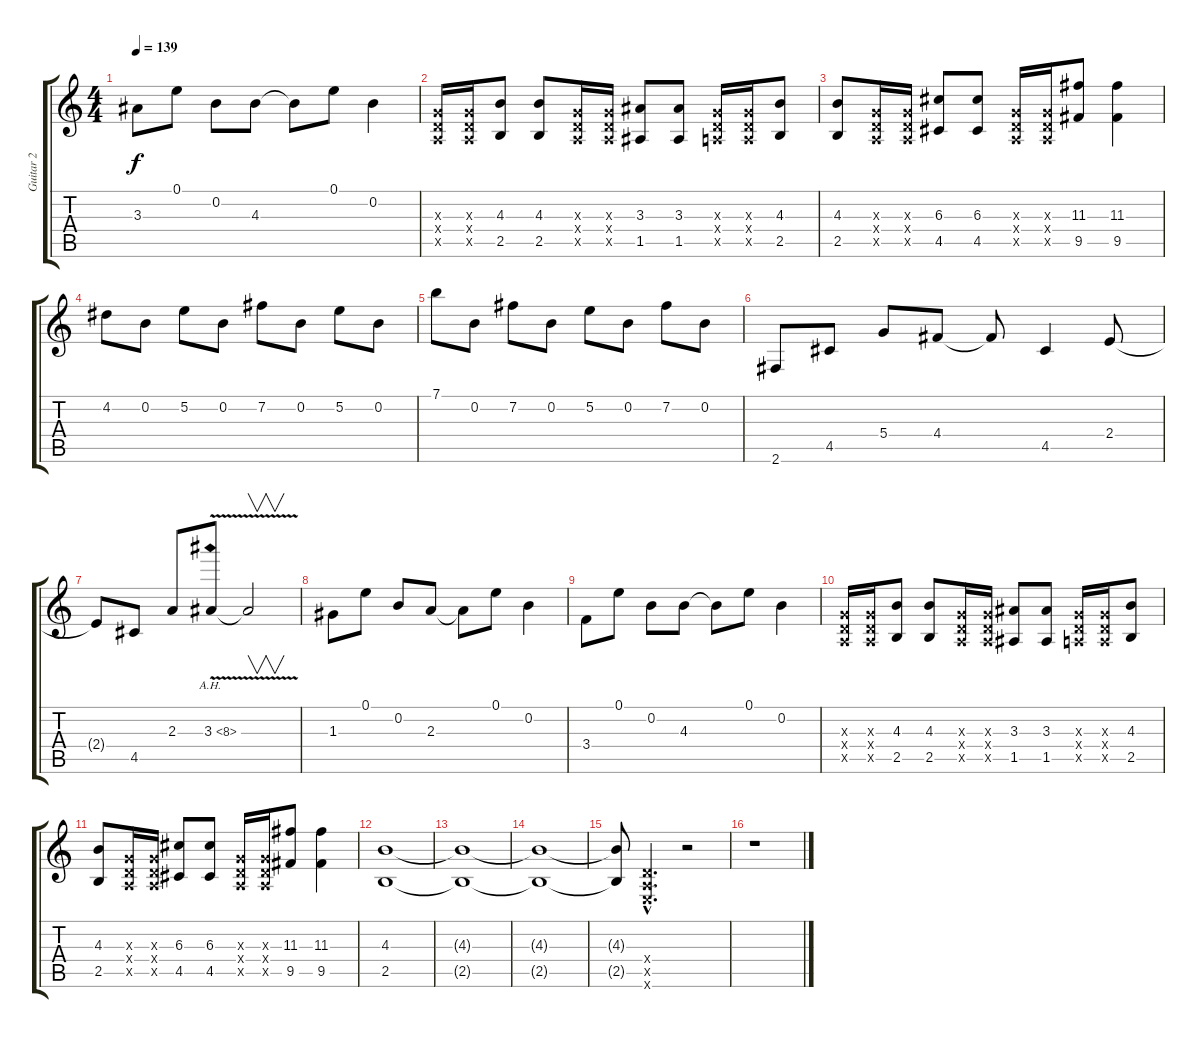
\track ("Guitar 2" "Guitar 2") {instrument distortionguitar}
\staff {score tabs}
\tuning (E4 B3 G3 D3 A2 E2) {hide}
\ts (4 4)
\tempo 139
\clef g2
\ks c
3.3.8{dy f} 0.1.8 0.2.8 4.3.8 4.3{t}.8 0.1.8 0.2.4 |
(0.3{x} 0.4{x} 0.5{x}).16 (0.3{x} 0.4{x} 0.5{x}).16 (4.3 2.5).8 (4.3 2.5).8 (0.3{x} 0.4{x} 0.5{x}).16 (0.3{x} 0.4{x} 0.5{x}).16 (3.3 1.5).8 (3.3 1.5).8 (0.3{x} 0.4{x} 0.5{x}).16 (0.3{x} 0.4{x} 0.5{x}).16 (4.3 2.5).8 |
(4.3 2.5).8 (0.3{x} 0.4{x} 0.5{x}).16 (0.3{x} 0.4{x} 0.5{x}).16 (6.3 4.5).8 (6.3 4.5).8 (0.3{x} 0.4{x} 0.5{x}).16 (0.3{x} 0.4{x} 0.5{x}).16 (11.3 9.5).8 (11.3 9.5).4 |
4.2.8 0.2.8 5.2.8 0.2.8 7.2.8 0.2.8 5.2.8 0.2.8 |
7.1.8 0.2.8 7.2.8 0.2.8 5.2.8 0.2.8 7.2.8 0.2.8 |
2.6.8 4.5.8 5.4.8 4.4.8 4.4{t}.8 4.5.4 2.4.8 |
2.4{t}.8 4.5.8 2.3.8 3.3{ah 5 v}.8 3.3{t}.2{v} |
1.3.8 0.1.8 0.2.8 2.3.8 2.3{t}.8 0.1.8 0.2.4 |
3.4.8 0.1.8 0.2.8 4.3.8 4.3{t}.8 0.1.8 0.2.4 |
(0.3{x} 0.4{x} 0.5{x}).16 (0.3{x} 0.4{x} 0.5{x}).16 (4.3 2.5).8 (4.3 2.5).8 (0.3{x} 0.4{x} 0.5{x}).16 (0.3{x} 0.4{x} 0.5{x}).16 (3.3 1.5).8 (3.3 1.5).8 (0.3{x} 0.4{x} 0.5{x}).16 (0.3{x} 0.4{x} 0.5{x}).16 (4.3 2.5).8 |
(4.3 2.5).8 (0.3{x} 0.4{x} 0.5{x}).16 (0.3{x} 0.4{x} 0.5{x}).16 (6.3 4.5).8 (6.3 4.5).8 (0.3{x} 0.4{x} 0.5{x}).16 (0.3{x} 0.4{x} 0.5{x}).16 (11.3 9.5).8 (11.3 9.5).4 |
(4.3 2.5).1 |
(4.3{t} 2.5{t}).1 |
(4.3{t} 2.5{t}).1 |
(4.3{t} 2.5{t}).8 (0.4{hac x} 0.5{hac x} 0.6{hac x}).4{d} r.2 |
r.1
